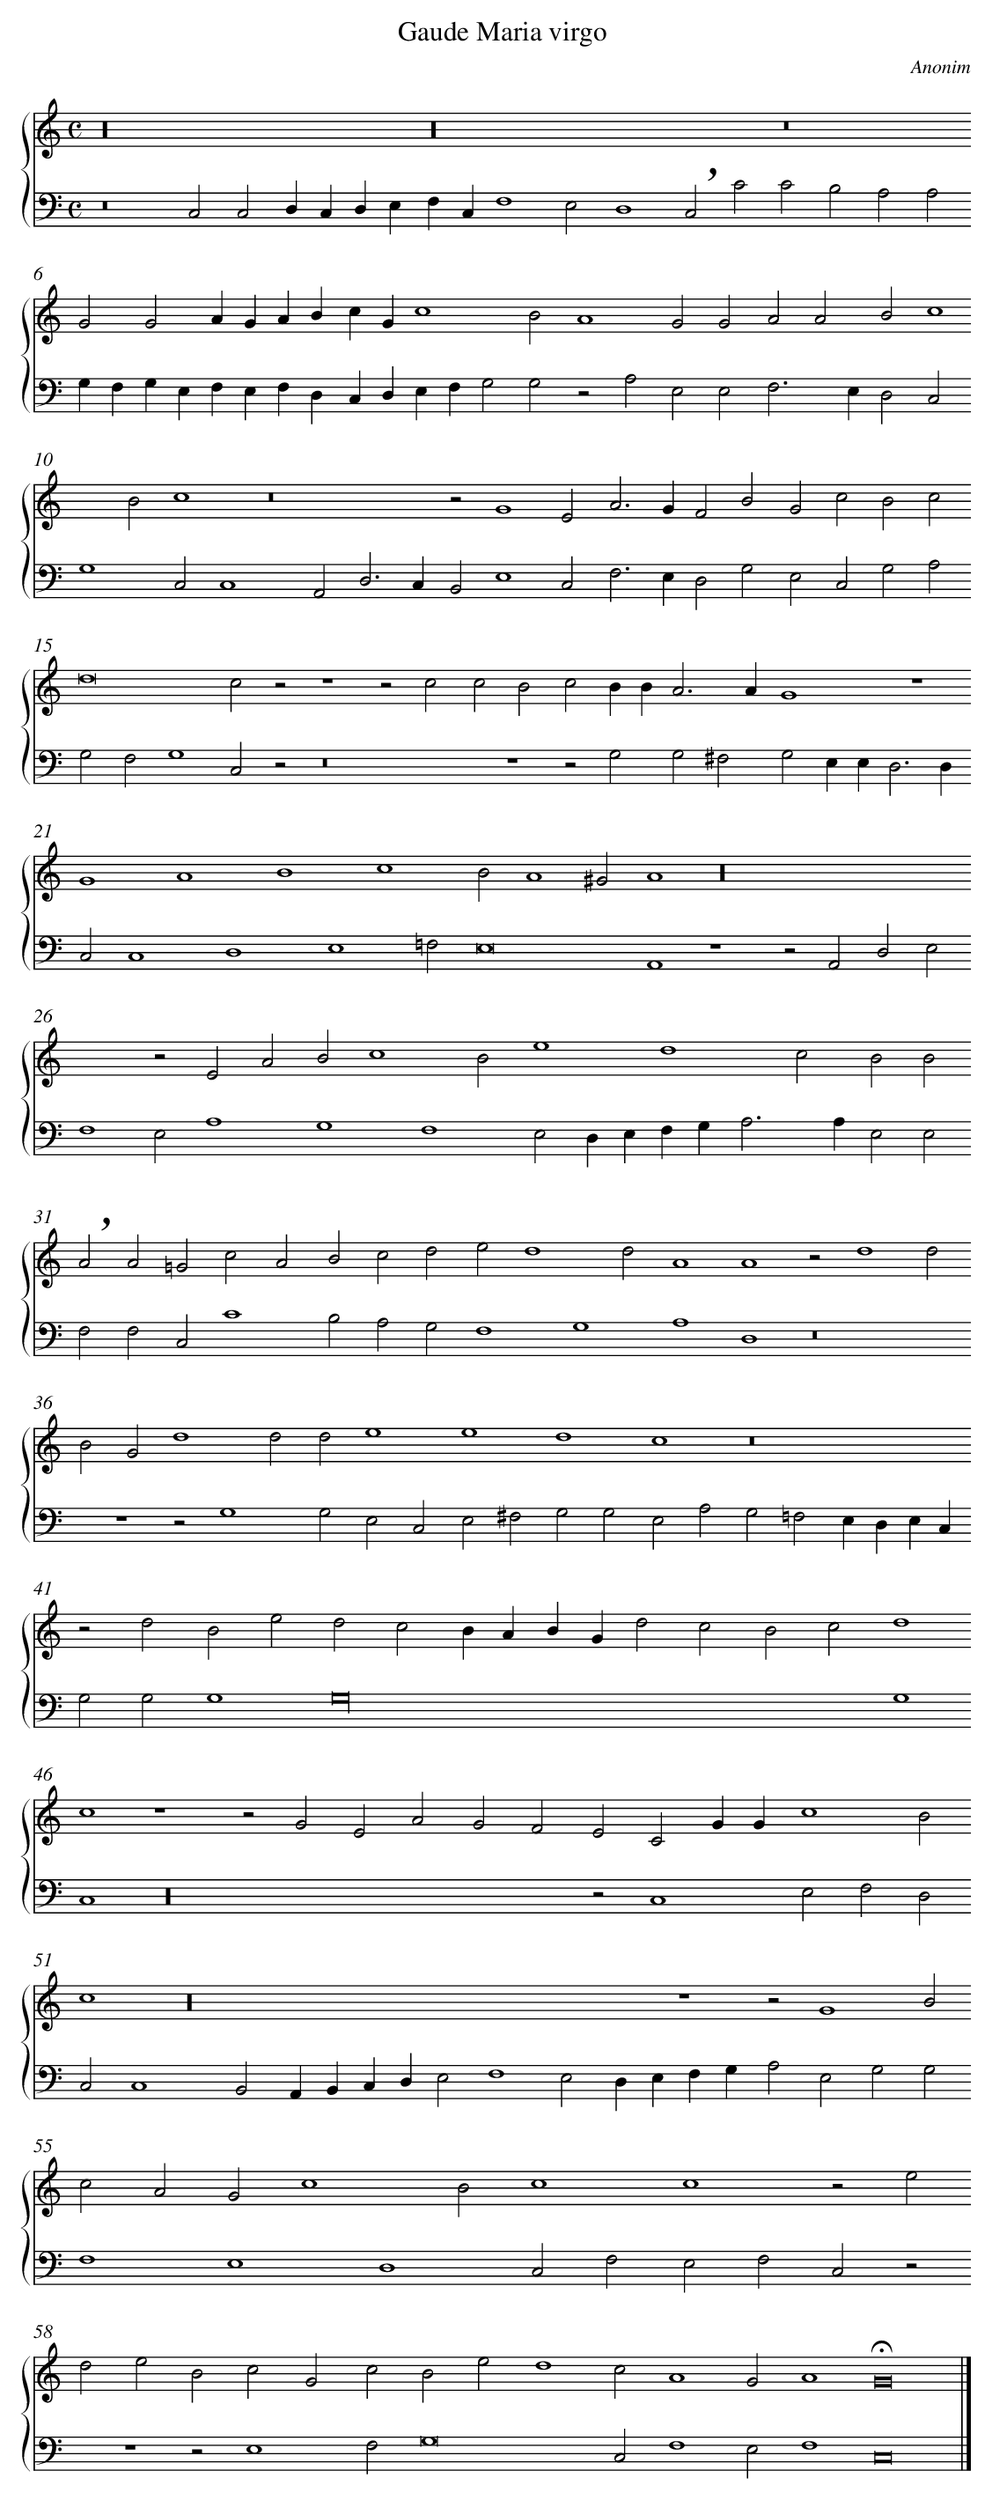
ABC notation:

X:1
T: Gaude Maria virgo
C: Anonim
L: 1/4
M: C
%%staves {1 2}
V: 1
V: 2 clef=bass
K: C
[V:1] z16 [|]
[V:2] z8 [|]
[V:1]  [|]
[V:2] C,2C,2D,C,D,E, [|]
[V:1] z16 [|]
[V:2] F,C,F,4E,2 [|]
[V:1]  [|]
[V:2] D,4!breath!C,2C2 [|]
[V:1] z8 [|]
[V:2] C2B,2A,2A,2 [|]
[V:1] G2G2AGAB [|]
[V:2] G,F,G,E,F,E,F,D, [|]
[V:1] cGc4B2 [|]
[V:2] C,D,E,F,G,2G,2 [|]
[V:1] A4G2G2 [|]
[V:2] z2A,2E,2E,2 [|]
[V:1] A2A2B2c4 [|]
[V:2] F,2>E,2D,2C,2 [|]
[V:1] B2c4 [|]
[V:2] G,4C,2C,4 [|]
[V:1] z8 [|]
[V:2] A,,2D,3C, [|]
[V:1] z2G4E2 [|]
[V:2] B,,2E,4C,2 [|]
[V:1] A2>G2F2B2 [|]
[V:2] F,2>E,2D,2G,2 [|]
[V:1] G2c2B2c2 [|]
[V:2] E,2C,2G,2A,2 [|]
[V:1] d8 [|]
[V:2] G,2F,2G,4 [|]
[V:1] c2z2z4 [|]
[V:2] C,2z2z8 [|]
[V:1] z2c2c2B2 [|]
[V:2] z4 [|]
[V:1] c2BB2<A2A [|]
[V:2] z2G,2G,2^F,2 [|]
[V:1] G4z4 [|]
[V:2] G,2E,E,2<D,2D, [|]
[V:1] G4A4 [|]
[V:2] C,2C,4D,4 [|]
[V:1] B4c4 [|]
[V:2] E,4=F,2 [|]
[V:1] B2A4^G2 [|]
[V:2] E,8 [|]
[V:1] A4z16 [|]
[V:2] A,,4z4 [|]
[V:1]  [|]
[V:2] z2A,,2D,2E,2 [|]
[V:1] z2E2 [|]
[V:2] F,4E,2A,4 [|]
[V:1] A2B2c4 [|]
[V:2] G,4F,4 [|]
[V:1] B2e4d4 [|]
[V:2] E,2D,E,F,G, [|]
[V:1] c2B2B2 [|]
[V:2] A,2>A,2E,2E,2 [|]
[V:1] !breath!A2A2=G2c2 [|]
[V:2] F,2F,2C,2C4 [|]
[V:1] A2B2c2d2 [|]
[V:2] B,2A,2G,2 [|]
[V:1] e2d4d2 [|]
[V:2] F,4G,4 [|]
[V:1] A4A4 [|]
[V:2] A,4D,4 [|]
[V:1] z2d4d2 [|]
[V:2] z8 [|]
[V:1] B2G2d4 [|]
[V:2] z4z2G,4 [|]
[V:1] d2d2e4 [|]
[V:2] G,2E,2C,2 [|]
[V:1] e4d4 [|]
[V:2] E,2^F,2G,2G,2 [|]
[V:1] c4z8 [|]
[V:2] E,2A,2G,2=F,2 [|]
[V:1] z2d2 [|]
[V:2] E,D,E,C,G,2G,2 [|]
[V:1] B2e2d2c2 [|]
[V:2] G,4G,16 [|]
[V:1] BABGd2c2 [|]
[V:2]  [|]
[V:1] B2c2d4 [|]
[V:2] G,4 [|]
[V:1] c4z4 [|]
[V:2] C,4z16 [|]
[V:1] z2G2E2A2 [|]
[V:2]  [|]
[V:1] G2F2E2C2 [|]
[V:2] z2C,4 [|]
[V:1] GGc4B2 [|]
[V:2] E,2F,2D,2 [|]
[V:1] c4z16 [|]
[V:2] C,2C,4B,,2 [|]
[V:1]  [|]
[V:2] A,,B,,C,D,E,2F,4 [|]
[V:1] z4 [|]
[V:2] E,2D,E,F,G, [|]
[V:1] z2G4B2 [|]
[V:2] A,2E,2G,2G,2 [|]
[V:1] c2A2G2c4 [|]
[V:2] F,4E,4 [|]
[V:1] B2c4 [|]
[V:2] D,4C,2F,2 [|]
[V:1] c4z2e2 [|]
[V:2] E,2F,2C,2z2 [|]
[V:1] d2e2B2c2 [|]
[V:2] z4z2E,4 [|]
[V:1] G2c2B2e2 [|]
[V:2] F,2G,8 [|]
[V:1] d4c2A4 [|]
[V:2] C,2F,4 [|]
[V:1] G2A4 [|]
[V:2] E,2F,4 [|]
[V:1] !fermata!G8 |]
[V:2] C,8 |]
